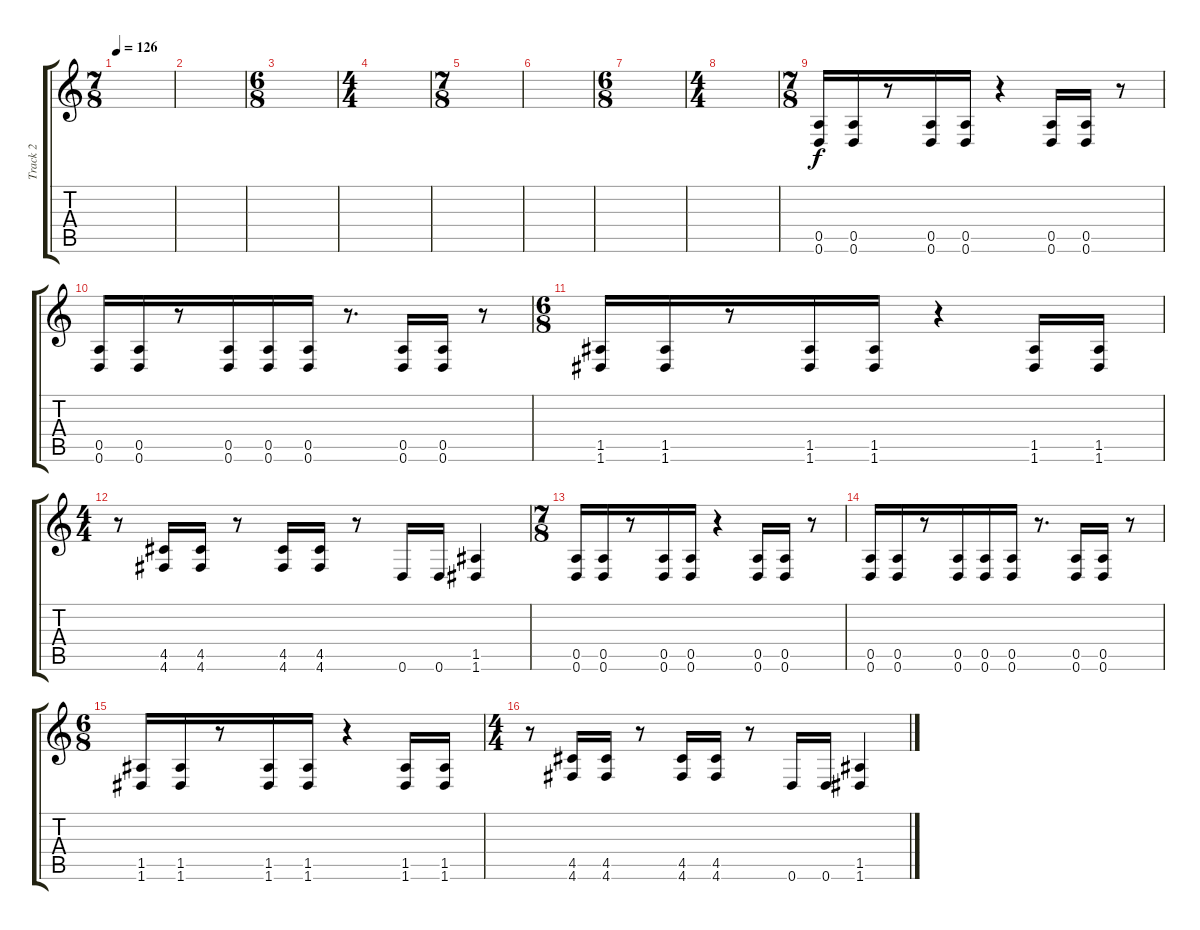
\track ("Track 2" "Track 2") {instrument distortionguitar}
\staff {score tabs}
\tuning (D4 B3 G3 D3 A2 D2) {hide}
\ts (7 8)
\tempo 126
\clef g2
\ks c
|
|
\ts (6 8)
|
\ts (4 4)
|
\ts (7 8)
|
|
\ts (6 8)
|
\ts (4 4)
|
\ts (7 8)
(0.5 0.6).16 (0.5 0.6).16 r.8 (0.5 0.6).16 (0.5 0.6).16 r.4 (0.5 0.6).16 (0.5 0.6).16 r.8 |
(0.5 0.6).16 (0.5 0.6).16 r.8 (0.5 0.6).16 (0.5 0.6).16 (0.5 0.6).16 r.8{d} (0.5 0.6).16 (0.5 0.6).16 r.8 |
\ts (6 8)
(1.5 1.6).16 (1.5 1.6).16 r.8 (1.5 1.6).16 (1.5 1.6).16 r.4 (1.5 1.6).16 (1.5 1.6).16 |
\ts (4 4)
r.8 (4.5 4.6).16 (4.5 4.6).16 r.8 (4.5 4.6).16 (4.5 4.6).16 r.8 0.6.16 0.6.16 (1.5 1.6).4 |
\ts (7 8)
(0.5 0.6).16 (0.5 0.6).16 r.8 (0.5 0.6).16 (0.5 0.6).16 r.4 (0.5 0.6).16 (0.5 0.6).16 r.8 |
(0.5 0.6).16 (0.5 0.6).16 r.8 (0.5 0.6).16 (0.5 0.6).16 (0.5 0.6).16 r.8{d} (0.5 0.6).16 (0.5 0.6).16 r.8 |
\ts (6 8)
(1.5 1.6).16 (1.5 1.6).16 r.8 (1.5 1.6).16 (1.5 1.6).16 r.4 (1.5 1.6).16 (1.5 1.6).16 |
\ts (4 4)
r.8 (4.5 4.6).16 (4.5 4.6).16 r.8 (4.5 4.6).16 (4.5 4.6).16 r.8 0.6.16 0.6.16 (1.5 1.6).4
